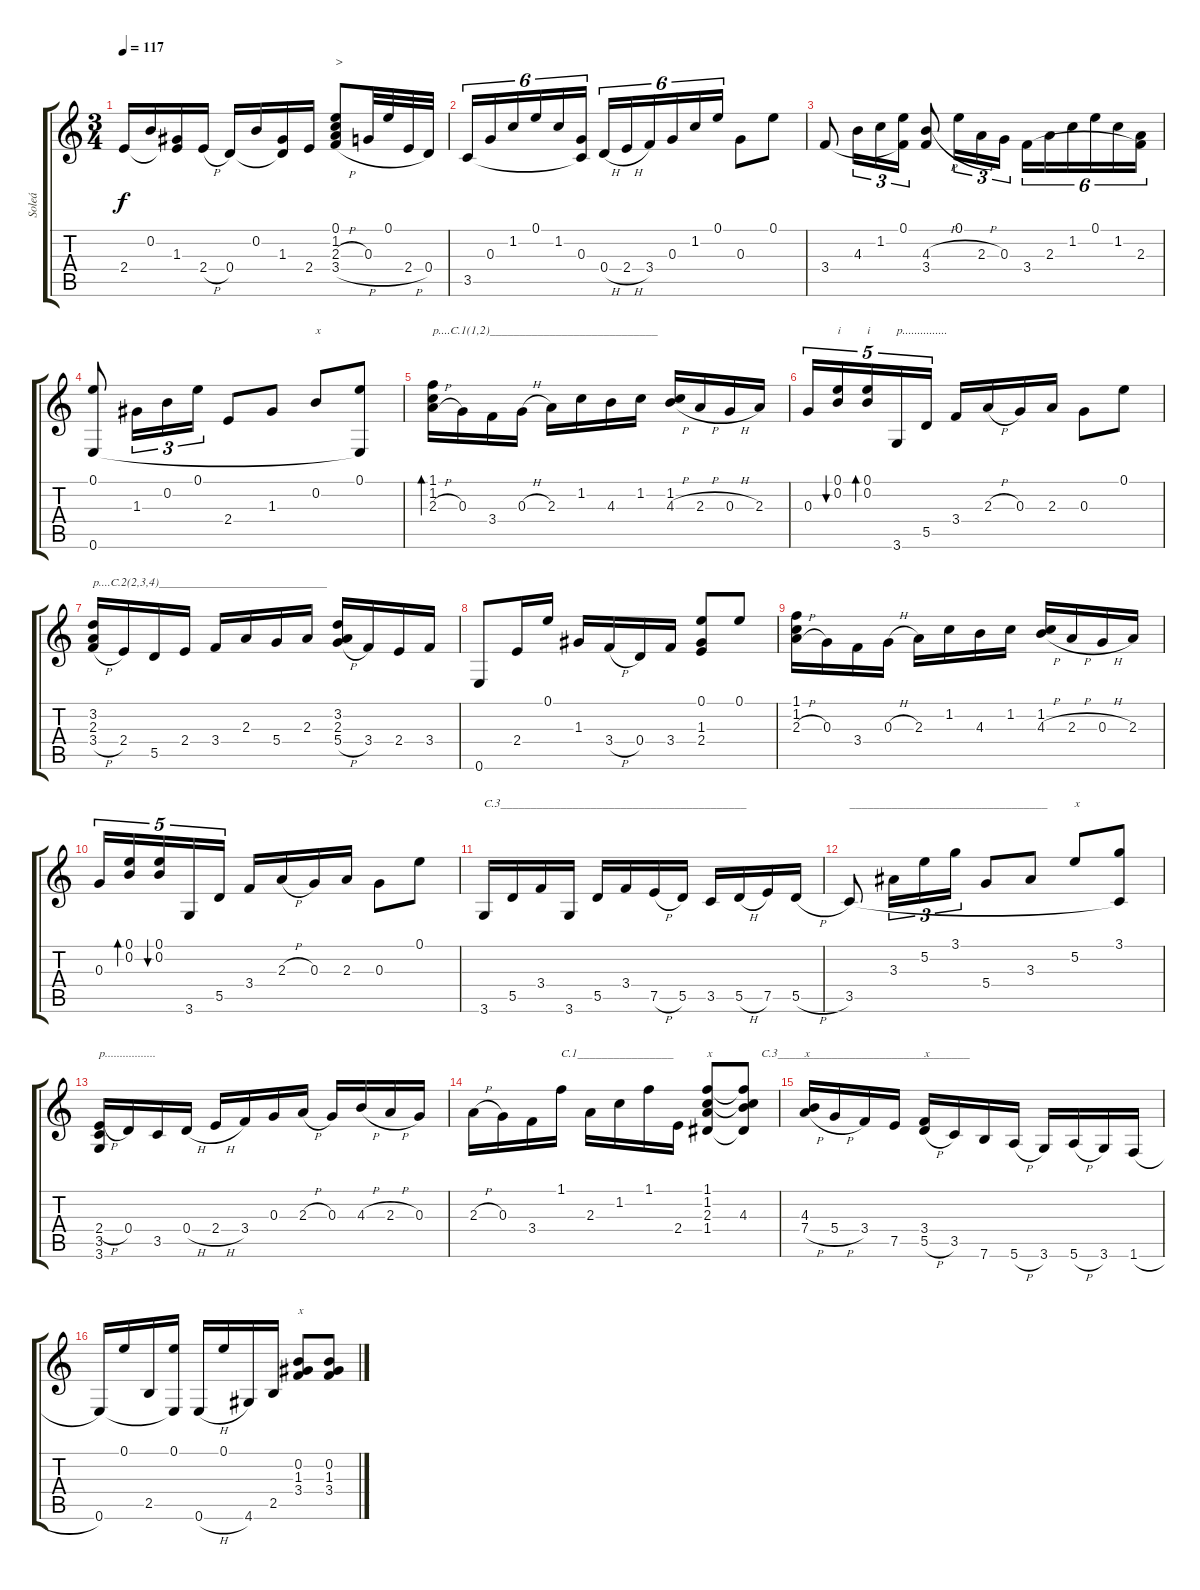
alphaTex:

\track ("Soleá" "Soleá") {instrument acousticguitarnylon}
\staff {score tabs}
\tuning (E4 B3 G3 D3 A2 E2) {hide}
\ts (3 4)
\tempo 117
\clef g2
\ks c
2.4.16{dy f} 0.2.16 (1.3 2.4{t}).16 2.4{h}.16 0.4.16 0.2.16 (1.3 0.4{t}).16 2.4.16 (0.1 1.2 2.3{h} 3.4{h}).8{txt ">"} 0.3.32 0.1.32 2.4{h}.32 0.4.32 |
3.5.16{tu (6 4)} 0.3.16{tu (6 4)} 1.2.16{tu (6 4)} 0.1.16{tu (6 4)} 1.2.16{tu (6 4)} (0.3 3.5{t}).16{tu (6 4)} 0.4{h}.16{tu (6 4)} 2.4{h}.16{tu (6 4)} 3.4.16{tu (6 4)} 0.3.16{tu (6 4)} 1.2.16{tu (6 4)} 0.1.16{tu (6 4)} 0.3.8 0.1.8 |
3.4.8 4.3.16{tu (3 2)} 1.2.16{tu (3 2)} (0.1 3.4{t}).16{tu (3 2)} (4.3{h} 3.4).8 0.1.16{tu (3 2)} 2.3{h}.16{tu (3 2)} 0.3.16{tu (3 2)} 3.4.16{tu (6 4)} 2.3.16{tu (6 4)} 1.2.16{tu (6 4)} 0.1.16{tu (6 4)} 1.2.16{tu (6 4)} (2.3 3.4{t}).16{tu (6 4)} |
(0.1 0.6).8 1.3.16{tu (3 2)} 0.2.16{tu (3 2)} 0.1.16{tu (3 2)} 2.4.8 1.3.8 0.2.8{txt "x"} (0.1 0.6{t}).8 |
(1.1 1.2 2.3{h}).16{bd 480 txt "p....C.1(1,2)____________________________"} 0.3.16 3.4.16 0.3{h}.16 2.3.16 1.2.16 4.3.16 1.2.16 (1.2 4.3{h}).16 2.3{h}.16 0.3{h}.16 2.3.16 |
0.3.16{tu (5 4)} (0.1 0.2).16{tu (5 4) bu 480 txt "i"} (0.1 0.2).16{tu (5 4) bd 480 txt "i"} 3.6.16{tu (5 4) txt "p..............."} 5.5.16{tu (5 4)} 3.4.16 2.3{h}.16 0.3.16 2.3.16 0.3.8 0.1.8 |
(3.2 2.3 3.4{h}).16{txt "p....C.2(2,3,4)____________________________"} 2.4.16 5.5.16 2.4.16 3.4.16 2.3.16 5.4.16 2.3.16 (3.2 2.3 5.4{h}).16 3.4.16 2.4.16 3.4.16 |
0.6.8 2.4.16 0.1.16 1.3.16 3.4{h}.16 0.4.16 3.4.16 (0.1 1.3 2.4).8 0.1.8 |
(1.1 1.2 2.3{h}).16 0.3.16 3.4.16 0.3{h}.16 2.3.16 1.2.16 4.3.16 1.2.16 (1.2 4.3{h}).16 2.3{h}.16 0.3{h}.16 2.3.16 |
0.3.16{tu (5 4)} (0.1 0.2).16{tu (5 4) bd 480} (0.1 0.2).16{tu (5 4) bu 480} 3.6.16{tu (5 4)} 5.5.16{tu (5 4)} 3.4.16 2.3{h}.16 0.3.16 2.3.16 0.3.8 0.1.8 |
3.6.16{txt "C.3_________________________________________"} 5.5.16 3.4.16 3.6.16 5.5.16 3.4.16 7.5{h}.16 5.5.16 3.5.16 5.5{h}.16 7.5.16 5.5{h}.16 |
3.5.8{txt "_________________________________"} 3.3.16{tu (3 2)} 5.2.16{tu (3 2)} 3.1.16{tu (3 2)} 5.4.8 3.3.8 5.2.8{txt "x"} (3.1 3.5{t}).8 |
(2.4{h} 3.5 3.6).16{txt "p................."} 0.4.16 3.5.16 0.4{h}.16 2.4{h}.16 3.4.16 0.3.16 2.3{h}.16 0.3.16 4.3{h}.16 2.3{h}.16 0.3.16 |
2.3{h}.16 0.3.16 3.4.16 1.1.16{txt "C.1________________"} 2.3.16 1.2.16 1.1.16 2.4.16 (1.1 1.2 2.3 1.4).8{txt "x"} (1.1{t} 1.2{t} 4.3 1.4{t}).8{txt "      C.3________________________________"} |
(4.3 7.4{h}).16{txt "x"} 5.4{h}.16 3.4.16 7.5.16 (3.4 5.5{h}).16{txt "x"} 3.5.16 7.6.16 5.6{h}.16 3.6.16 5.6{h}.16 3.6.16 1.6{h}.16 |
0.6.16 0.1.16 2.5.16 (0.1 0.6{t}).16 0.6{h}.16 0.1.16 4.6.16 2.5.16 (0.2 1.3 3.4).8{txt "x"} (0.2 1.3 3.4{h}).8
